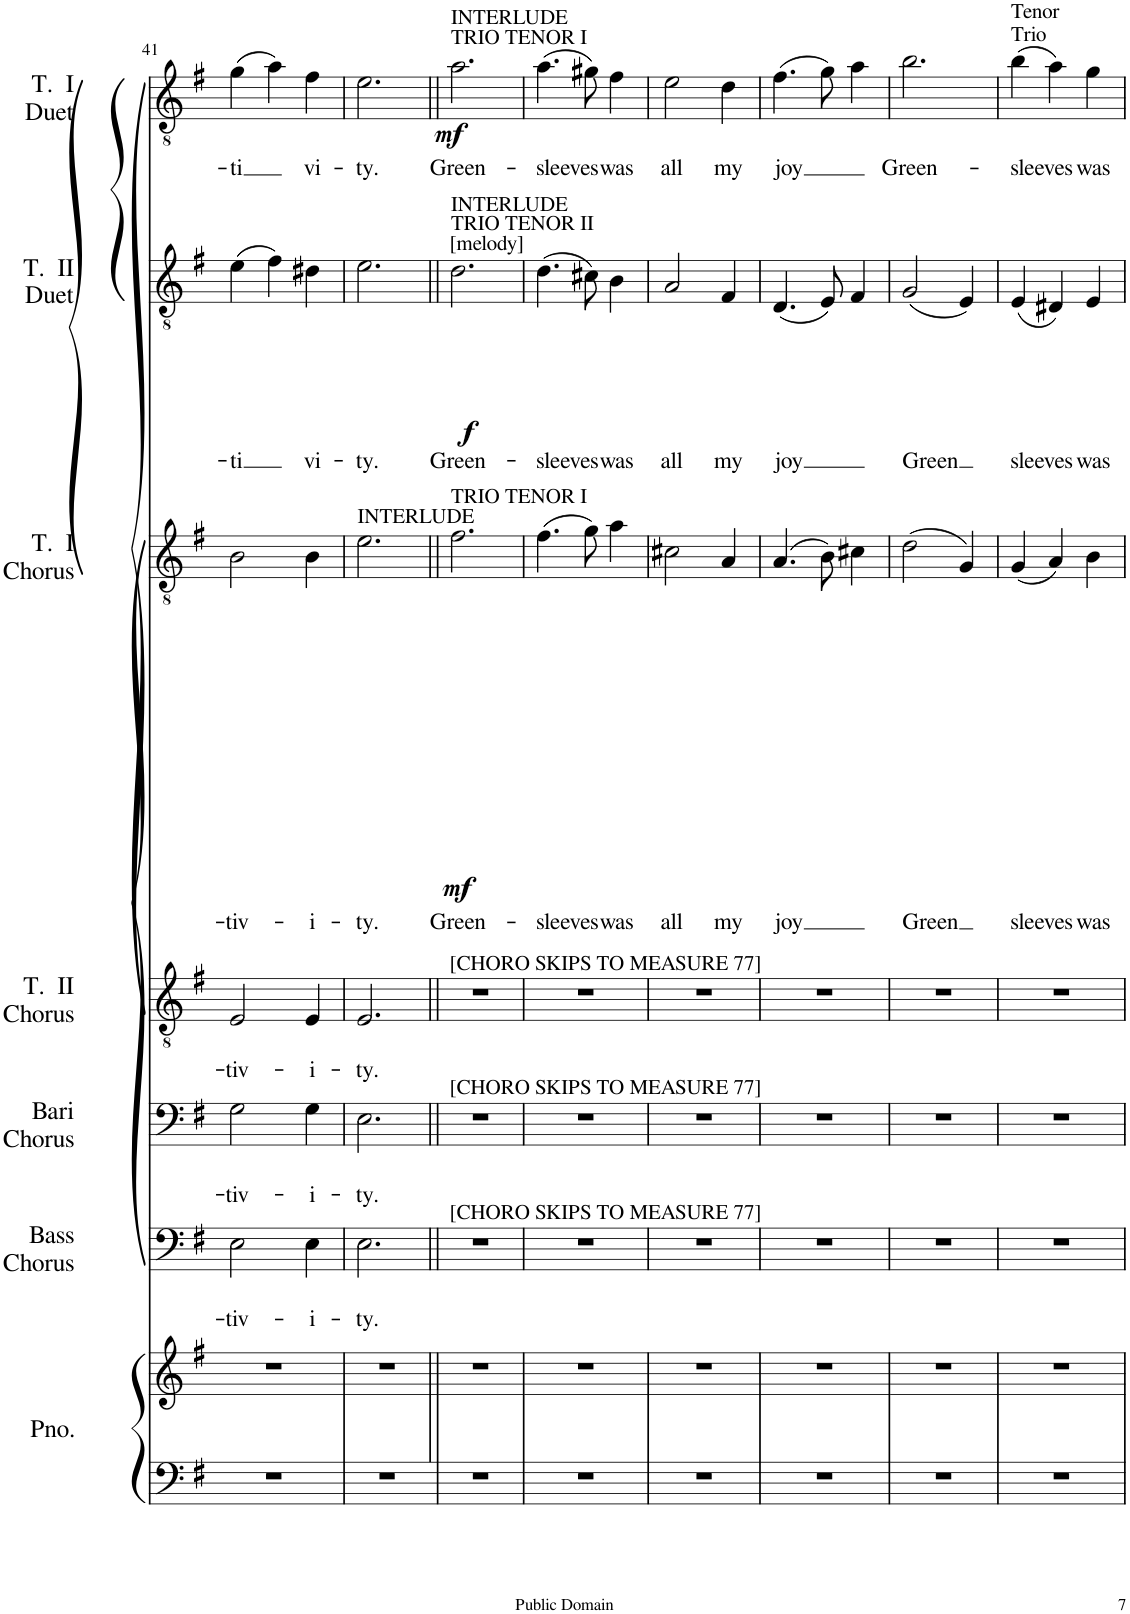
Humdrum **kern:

**kern	**kern	**kern	**text	**text	**kern	**text	**text	**kern	**text	**text	**kern	**text	**text	**dynam	**kern	**text	**text	**dynam	**kern	**text	**text	**dynam
*part7	*part7	*part6	*part6	*part6	*part5	*part5	*part5	*part4	*part4	*part4	*part3	*part3	*part3	*part3	*part2	*part2	*part2	*part2	*part1	*part1	*part1	*part1
*staff8	*staff7	*staff6	*staff6	*staff6	*staff5	*staff5	*staff5	*staff4	*staff4	*staff4	*staff3	*staff3	*staff3	*staff3	*staff2	*staff2	*staff2	*staff2	*staff1	*staff1	*staff1	*staff1
*I"Piano	*	*I"Bass Chorus	*	*	*I"Baritone Chorus	*	*	*I"Tenor II Chorus	*	*	*I"Tenor I Chorus	*	*	*	*I"Tenor II Duet	*	*	*	*I"Tenor I Duet	*	*	*
*I'Pno.	*	*I'Bass Chorus	*	*	*I'Bari Chorus	*	*	*I'T.  II Chorus	*	*	*I'T.  I Chorus	*	*	*	*I'T.  II Duet	*	*	*	*I'T.  I Duet	*	*	*
!!LO:PB:g=z
*clefF4	*clefG2	*clefF4	*	*	*clefF4	*	*	*clefGv2	*	*	*clefGv2	*	*	*	*clefGv2	*	*	*	*clefGv2	*	*	*
*k[f#]	*k[f#]	*k[f#]	*	*	*k[f#]	*	*	*k[f#]	*	*	*k[f#]	*	*	*	*k[f#]	*	*	*	*k[f#]	*	*	*
*M3/4	*M3/4	*M3/4	*	*	*M3/4	*	*	*M3/4	*	*	*M3/4	*	*	*	*M3/4	*	*	*	*M3/4	*	*	*
=41	=41	=41	=41	=41	=41	=41	=41	=41	=41	=41	=41	=41	=41	=41	=41	=41	=41	=41	=41	=41	=41	=41
!	!	!	!	!LO:LY:b	!	!	!LO:LY:b	!	!	!LO:LY:b	!	!	!LO:LY:b	!	!	!	!LO:LY:b	!	!	!	!LO:LY:b	!
2.r	2.r	2E\	.	-tiv-	2G\	.	-tiv-	2E/	.	-tiv-	2B\	.	-tiv-	.	(4e\	.	-ti	.	(4g\	.	-ti	.
.	.	.	.	.	.	.	.	.	.	.	.	.	.	.	4f#\)	.	.	.	4a\)	.	.	.
!	!	!	!	!LO:LY:b	!	!	!LO:LY:b	!	!	!LO:LY:b	!	!	!LO:LY:b	!	!	!	!LO:LY:b	!	!	!	!LO:LY:b	!
.	.	4E\	.	-i-	4G\	.	-i-	4E/	.	-i-	4B\	.	-i-	.	4d#X\	.	vi-	.	4f#\	.	vi-	.
=42	=42	=42	=42	=42	=42	=42	=42	=42	=42	=42	=42	=42	=42	=42	=42	=42	=42	=42	=42	=42	=42	=42
!	!	!	!	!	!	!	!	!	!	!	!LO:TX:a:t=INTERLUDE	!	!	!	!	!	!	!	!	!	!	!
!	!	!	!	!LO:LY:b	!	!	!LO:LY:b	!	!	!LO:LY:b	!	!	!LO:LY:b	!	!	!	!LO:LY:b	!	!	!	!LO:LY:b	!
2.r	2.r	2.E\	.	-ty.	2.E\	.	-ty.	2.E/	.	-ty.	2.e\	.	-ty.	.	2.e\	.	-ty.	.	2.e\	.	-ty.	.
=43||	=43||	=43||	=43||	=43||	=43||	=43||	=43||	=43||	=43||	=43||	=43||	=43||	=43||	=43||	=43||	=43||	=43||	=43||	=43||	=43||	=43||	=43||
!	!	!	!	!	!	!	!	!	!	!	!	!	!	!	!	!	!	!	!LO:TX:a:t=TRIO TENOR I	!	!	!
!	!	!	!	!	!	!	!	!	!	!	!	!	!	!	!	!	!	!	!LO:TX:a:t=INTERLUDE	!	!	!
!	!	!	!	!	!	!	!	!	!	!	!	!	!	!	!LO:TX:a:t=[melody]	!	!	!	!	!	!	!
!	!	!	!	!	!	!	!	!	!	!	!	!	!	!	!LO:TX:a:t=TRIO TENOR II	!	!	!	!	!	!	!
!	!	!	!	!	!	!	!	!	!	!	!	!	!	!	!LO:TX:a:t=INTERLUDE	!	!	!	!	!	!	!
!	!	!	!	!	!	!	!	!	!	!	!LO:TX:a:t=TRIO TENOR I	!	!	!	!	!	!	!	!	!	!	!
!	!	!	!	!	!	!	!	!LO:TX:a:t=[CHORO SKIPS TO MEASURE 77]	!	!	!	!	!	!	!	!	!	!	!	!	!	!
!	!	!	!	!	!LO:TX:a:t=[CHORO SKIPS TO MEASURE 77]	!	!	!	!	!	!	!	!	!	!	!	!	!	!	!	!	!
!	!	!LO:TX:a:t=[CHORO SKIPS TO MEASURE 77]	!	!	!	!	!	!	!	!	!	!	!	!	!	!	!	!	!	!	!	!
!	!	!	!	!	!	!	!	!	!	!	!	!	!LO:LY:b	!LO:DY:b	!	!	!LO:LY:b	!LO:DY:b	!	!	!LO:LY:b	!LO:DY:b
2.r	2.r	2.r	.	.	2.r	.	.	2.r	.	.	2.f#\	.	Green-	mf	2.d\	.	Green-	f	2.a\	.	Green-	mf
=44	=44	=44	=44	=44	=44	=44	=44	=44	=44	=44	=44	=44	=44	=44	=44	=44	=44	=44	=44	=44	=44	=44
!	!	!	!	!	!	!	!	!	!	!	!	!	!LO:LY:b	!	!	!	!LO:LY:b	!	!	!	!LO:LY:b	!
2.r	2.r	2.r	.	.	2.r	.	.	2.r	.	.	(4.f#\	.	-sleeves	.	(4.d\	.	-sleeves	.	(4.a\	.	-sleeves	.
.	.	.	.	.	.	.	.	.	.	.	8g\)	.	.	.	8c#X\)	.	.	.	8g#X\)	.	.	.
!	!	!	!	!	!	!	!	!	!	!	!	!	!LO:LY:b	!	!	!	!LO:LY:b	!	!	!	!LO:LY:b	!
.	.	.	.	.	.	.	.	.	.	.	4a\	.	was	.	4B\	.	was	.	4f#\	.	was	.
=45	=45	=45	=45	=45	=45	=45	=45	=45	=45	=45	=45	=45	=45	=45	=45	=45	=45	=45	=45	=45	=45	=45
!	!	!	!	!	!	!	!	!	!	!	!	!	!LO:LY:b	!	!	!	!LO:LY:b	!	!	!	!LO:LY:b	!
2.r	2.r	2.r	.	.	2.r	.	.	2.r	.	.	2c#X\	.	all	.	2A/	.	all	.	2e\	.	all	.
!	!	!	!	!	!	!	!	!	!	!	!	!	!LO:LY:b	!	!	!	!LO:LY:b	!	!	!	!LO:LY:b	!
.	.	.	.	.	.	.	.	.	.	.	4A/	.	my	.	4F#/	.	my	.	4d\	.	my	.
=46	=46	=46	=46	=46	=46	=46	=46	=46	=46	=46	=46	=46	=46	=46	=46	=46	=46	=46	=46	=46	=46	=46
!	!	!	!	!	!	!	!	!	!	!	!	!	!LO:LY:b	!	!	!	!LO:LY:b	!	!	!	!LO:LY:b	!
2.r	2.r	2.r	.	.	2.r	.	.	2.r	.	.	(4.A/	.	joy	.	(4.D/	.	joy	.	(4.f#\	.	joy	.
.	.	.	.	.	.	.	.	.	.	.	8B\)	.	.	.	8E/)	.	.	.	8g\)	.	.	.
.	.	.	.	.	.	.	.	.	.	.	4c#X\	.	.	.	4F#/	.	.	.	4a\	.	.	.
=47	=47	=47	=47	=47	=47	=47	=47	=47	=47	=47	=47	=47	=47	=47	=47	=47	=47	=47	=47	=47	=47	=47
!	!	!	!	!	!	!	!	!	!	!	!	!	!LO:LY:b	!	!	!	!LO:LY:b	!	!	!	!LO:LY:b	!
2.r	2.r	2.r	.	.	2.r	.	.	2.r	.	.	(2d\	.	Green	.	(2G/	.	-Green	.	2.b\	.	Green-	.
.	.	.	.	.	.	.	.	.	.	.	4G/)	.	.	.	4E/)	.	.	.	.	.	.	.
=48	=48	=48	=48	=48	=48	=48	=48	=48	=48	=48	=48	=48	=48	=48	=48	=48	=48	=48	=48	=48	=48	=48
!	!	!	!	!	!	!	!	!	!	!	!	!	!	!	!	!	!	!	!LO:TX:a:t=Tenor	!	!	!
!	!	!	!	!	!	!	!	!	!	!	!	!	!	!	!	!	!	!	!LO:TX:a:t=Trio	!	!	!
!	!	!	!	!	!	!	!	!	!	!	!	!	!LO:LY:b	!	!	!	!LO:LY:b	!	!	!	!LO:LY:b	!
2.r	2.r	2.r	.	.	2.r	.	.	2.r	.	.	(4G/	.	sleeves	.	(4E/	.	sleeves	.	(4b\	.	-sleeves	.
.	.	.	.	.	.	.	.	.	.	.	4A/)	.	.	.	4D#X/)	.	.	.	4a\)	.	.	.
!	!	!	!	!	!	!	!	!	!	!	!	!	!LO:LY:b	!	!	!	!LO:LY:b	!	!	!	!LO:LY:b	!
.	.	.	.	.	.	.	.	.	.	.	4B\	.	was	.	4E/	.	was	.	4g\	.	was	.
=	=	=	=	=	=	=	=	=	=	=	=	=	=	=	=	=	=	=	=	=	=	=
*-	*-	*-	*-	*-	*-	*-	*-	*-	*-	*-	*-	*-	*-	*-	*-	*-	*-	*-	*-	*-	*-	*-
